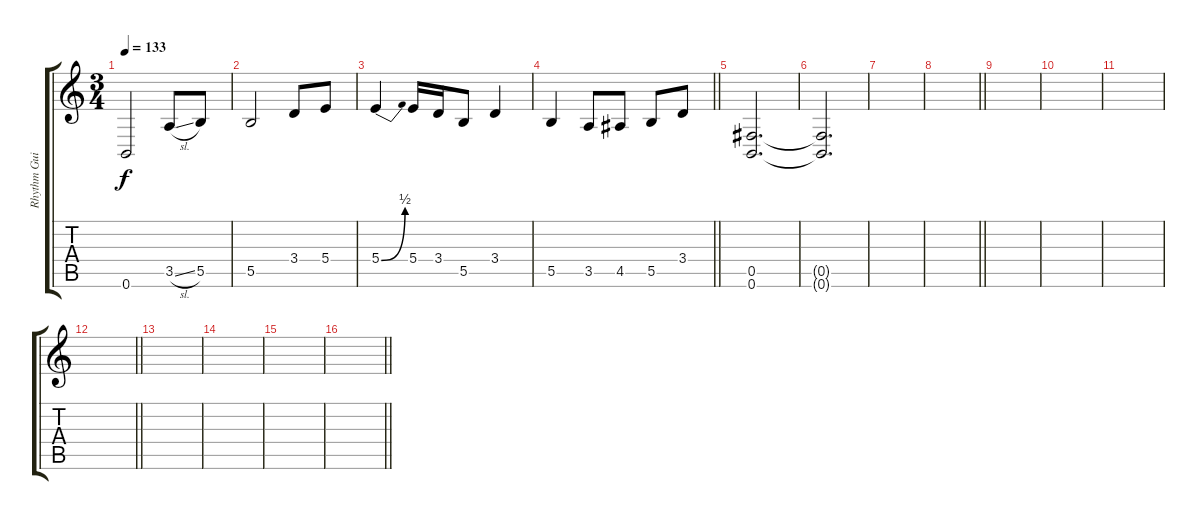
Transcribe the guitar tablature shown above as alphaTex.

\track ("Rhythm Guitar" "Rhythm Gui") {instrument distortionguitar}
\staff {score tabs}
\tuning (Db4 Ab3 E3 B2 Gb2 B1) {hide}
\ts (3 4)
\tempo 133
\clef g2
\ks c
0.6.2{dy f} 3.5{sl}.8 5.5.8 |
5.5.2 3.4.8 5.4.8 |
5.4{be (bend 0 0 60 2)}.4 5.4.16 3.4.16 5.5.8 3.4.4 |
\barLineRight lightlight
5.5.4 3.5.8 4.5.8 5.5.8 3.4.8 |
\section ("" "")
(0.5 0.6).2{d volume 0} |
(0.5{t} 0.6{t}).2{d} |
|
\barLineRight lightlight
|
|
|
|
\barLineRight lightlight
|
|
|
|
\barLineRight lightlight
